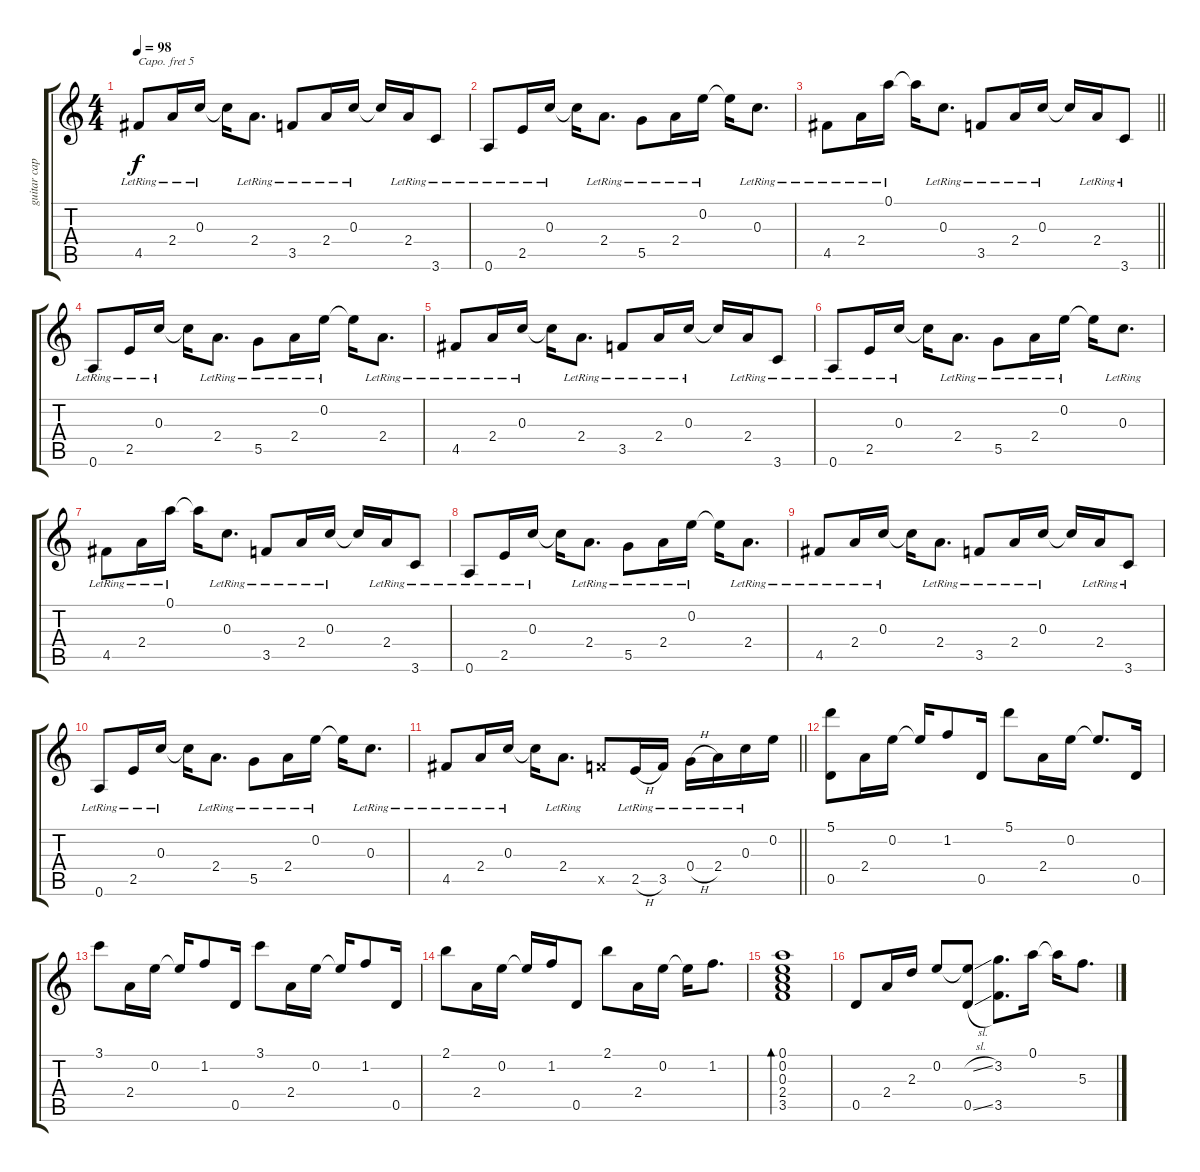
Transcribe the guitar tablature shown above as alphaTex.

\track ("guitar capo V" "guitar cap") {instrument acousticguitarsteel}
\staff {score tabs}
\capo 5
\tuning (E4 B3 G3 D3 A2 E2) {hide}
\ts (4 4)
\tempo 98
\clef g2
\ks c
4.5{lr}.8{dy f} 2.4{lr}.16 0.3{lr}.16 0.3{t}.16 2.4{lr}.8{d} 3.5{lr}.8 2.4{lr}.16 0.3{lr}.16 0.3{t}.16 2.4{lr}.16 3.6{lr}.8 |
0.6{lr}.8 2.5{lr}.16 0.3{lr}.16 0.3{t}.16 2.4{lr}.8{d} 5.5{lr}.8 2.4{lr}.16 0.2{lr}.16 0.2{t}.16 0.3{lr}.8{d} |
\barLineRight lightlight
4.5{lr}.8 2.4{lr}.16 0.1{lr}.16 0.1{t}.16 0.3{lr}.8{d} 3.5{lr}.8 2.4{lr}.16 0.3{lr}.16 0.3{t}.16 2.4{lr}.16 3.6{lr}.8 |
0.6{lr}.8 2.5{lr}.16 0.3{lr}.16 0.3{t}.16 2.4{lr}.8{d} 5.5{lr}.8 2.4{lr}.16 0.2{lr}.16 0.2{t}.16 2.4{lr}.8{d} |
4.5{lr}.8 2.4{lr}.16 0.3{lr}.16 0.3{t}.16 2.4{lr}.8{d} 3.5{lr}.8 2.4{lr}.16 0.3{lr}.16 0.3{t}.16 2.4{lr}.16 3.6{lr}.8 |
0.6{lr}.8 2.5{lr}.16 0.3{lr}.16 0.3{t}.16 2.4{lr}.8{d} 5.5{lr}.8 2.4{lr}.16 0.2{lr}.16 0.2{t}.16 0.3{lr}.8{d} |
4.5{lr}.8 2.4{lr}.16 0.1{lr}.16 0.1{t}.16 0.3{lr}.8{d} 3.5{lr}.8 2.4{lr}.16 0.3{lr}.16 0.3{t}.16 2.4{lr}.16 3.6{lr}.8 |
0.6{lr}.8 2.5{lr}.16 0.3{lr}.16 0.3{t}.16 2.4{lr}.8{d} 5.5{lr}.8 2.4{lr}.16 0.2{lr}.16 0.2{t}.16 2.4{lr}.8{d} |
4.5{lr}.8 2.4{lr}.16 0.3{lr}.16 0.3{t}.16 2.4{lr}.8{d} 3.5{lr}.8 2.4{lr}.16 0.3{lr}.16 0.3{t}.16 2.4{lr}.16 3.6{lr}.8 |
0.6{lr}.8 2.5{lr}.16 0.3{lr}.16 0.3{t}.16 2.4{lr}.8{d} 5.5{lr}.8 2.4{lr}.16 0.2{lr}.16 0.2{t}.16 0.3{lr}.8{d} |
\barLineRight lightlight
4.5{lr}.8 2.4{lr}.16 0.3{lr}.16 0.3{t}.16 2.4{lr}.8{d} 3.5{x}.8 2.5{h lr}.16 3.5{lr}.16 0.4{h lr}.16 2.4{lr}.16 0.3{lr}.16 0.2.16 |
(5.1 0.5).8 2.4.16 0.2.16 0.2{t}.16 1.2.8 0.5.16 5.1.8 2.4.16 0.2.16 0.2{t}.8{d} 0.5.16 |
3.1.8 2.4.16 0.2.16 0.2{t}.16 1.2.8 0.5.16 3.1.8 2.4.16 0.2.16 0.2{t}.16 1.2.8 0.5.16 |
2.1.8 2.4.16 0.2.16 0.2{t}.16 1.2.16 0.5.8 2.1.8 2.4.16 0.2.16 0.2{t}.16 1.2.8{d} |
(0.1 0.2 0.3 2.4 3.5).1{bd 30} |
0.5.8 2.4.16 2.3.16 0.2.8 (0.2{sl t} 0.5{sl}).8 (3.2 3.5).8{d} 0.1.16 0.1{t}.16 5.3.8{d}
